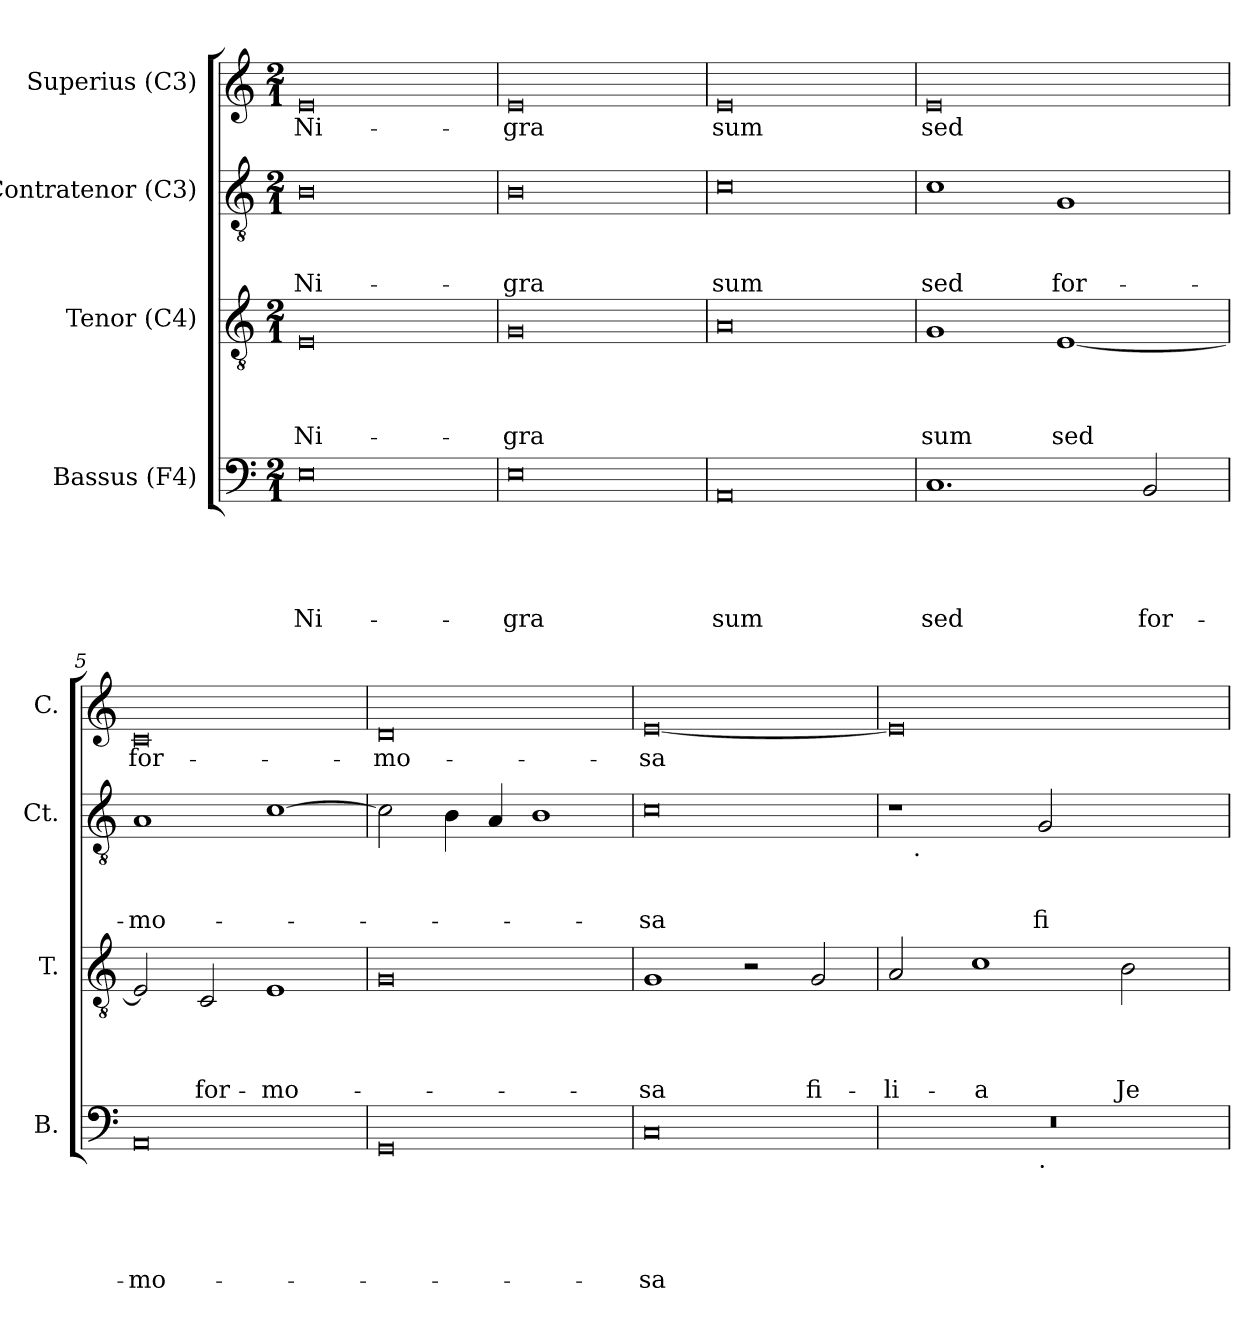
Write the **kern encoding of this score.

**kern	**text	**text	**text	**text	**text	**kern	**text	**text	**text	**text	**kern	**text	**text	**text	**kern	**text
*part4	*part4	*part4	*part4	*part4	*part4	*part3	*part3	*part3	*part3	*part3	*part2	*part2	*part2	*part2	*part1	*part1
*staff4	*staff4	*staff4	*staff4	*staff4	*staff4	*staff3	*staff3	*staff3	*staff3	*staff3	*staff2	*staff2	*staff2	*staff2	*staff1	*staff1
*I"Bassus (F4)	*	*	*	*	*	*I"Tenor (C4)	*	*	*	*	*I"Contratenor (C3)	*	*	*	*I"Superius (C3)	*
*I'B.	*	*	*	*	*	*I'T.	*	*	*	*	*I'Ct.	*	*	*	*I'C.	*
*clefF4	*	*	*	*	*	*clefGv2	*	*	*	*	*clefGv2	*	*	*	*clefG2	*
*k[]	*	*	*	*	*	*k[]	*	*	*	*	*k[]	*	*	*	*k[]	*
*C:	*	*	*	*	*	*C:	*	*	*	*	*C:	*	*	*	*C:	*
*M2/1	*	*	*	*	*	*M2/1	*	*	*	*	*M2/1	*	*	*	*M2/1	*
=1	=1	=1	=1	=1	=1	=1	=1	=1	=1	=1	=1	=1	=1	=1	=1	=1
!	!	!	!	!	!LO:LY:b:rj	!	!	!	!	!LO:LY:b:rj	!	!	!	!LO:LY:b:rj	!	!LO:LY:b:rj
0E	.	.	.	.	Ni-	0E	.	.	.	Ni-	0B	.	.	Ni-	0e	Ni-
=2	=2	=2	=2	=2	=2	=2	=2	=2	=2	=2	=2	=2	=2	=2	=2	=2
!	!	!	!	!	!LO:LY:b:rj	!	!	!	!	!LO:LY:b	!	!	!	!LO:LY:b:rj	!	!LO:LY:b:rj
0E	.	.	.	.	-gra	0G	.	.	.	-gra	0B	.	.	-gra	0e	-gra
=3	=3	=3	=3	=3	=3	=3	=3	=3	=3	=3	=3	=3	=3	=3	=3	=3
!	!	!	!	!	!LO:LY:b	!	!	!	!	!	!	!	!	!LO:LY:b	!	!LO:LY:b
0AA	.	.	.	.	sum	0A	.	.	.	.	0c	.	.	sum	0e	sum
=4	=4	=4	=4	=4	=4	=4	=4	=4	=4	=4	=4	=4	=4	=4	=4	=4
!	!	!	!	!	!LO:LY:b	!	!	!	!	!LO:LY:b	!	!	!	!LO:LY:b	!	!LO:LY:b
1.C	.	.	.	.	sed	1G	.	.	.	sum	1c	.	.	sed	0e	sed
!	!	!	!	!	!	!	!	!	!	!LO:LY:b	!	!	!	!LO:LY:b	!	!
.	.	.	.	.	.	[<1E	.	.	.	sed	1G	.	.	for-	.	.
!	!	!	!	!	!LO:LY:b	!	!	!	!	!	!	!	!	!	!	!
2BB/	.	.	.	.	for-	.	.	.	.	.	.	.	.	.	.	.
=5	=5	=5	=5	=5	=5	=5	=5	=5	=5	=5	=5	=5	=5	=5	=5	=5
!	!	!	!	!	!LO:LY:b	!	!	!	!	!	!	!	!	!LO:LY:b	!	!LO:LY:b:rj
0AA	.	.	.	.	-mo-	2E/]	.	.	.	.	1A	.	.	-mo-	0c	for-
!	!	!	!	!	!	!	!	!	!	!LO:LY:b	!	!	!	!	!	!
.	.	.	.	.	.	2C/	.	.	.	for-	.	.	.	.	.	.
!	!	!	!	!	!	!	!	!	!	!LO:LY:b	!	!	!	!	!	!
.	.	.	.	.	.	1E	.	.	.	-mo-	[>1c	.	.	.	.	.
=6	=6	=6	=6	=6	=6	=6	=6	=6	=6	=6	=6	=6	=6	=6	=6	=6
!	!	!	!	!	!	!	!	!	!	!	!	!	!	!	!	!LO:LY:b:rj
0GG	.	.	.	.	.	0G	.	.	.	.	2c\]	.	.	.	0d	-mo-
.	.	.	.	.	.	.	.	.	.	.	4B\	.	.	.	.	.
.	.	.	.	.	.	.	.	.	.	.	4A/	.	.	.	.	.
.	.	.	.	.	.	.	.	.	.	.	1B	.	.	.	.	.
!!LO:LB:g=z
=7	=7	=7	=7	=7	=7	=7	=7	=7	=7	=7	=7	=7	=7	=7	=7	=7
!	!	!	!	!	!LO:LY:b:rj	!	!	!	!	!LO:LY:b:rj	!	!	!	!LO:LY:b:rj	!	!LO:LY:b
0C	.	.	.	.	-sa	1G	.	.	.	-sa	0c	.	.	-sa	[<0e	-sa
.	.	.	.	.	.	2r	.	.	.	.	.	.	.	.	.	.
!	!	!	!	!	!	!	!	!	!	!LO:LY:b	!	!	!	!	!	!
.	.	.	.	.	.	2G/	.	.	.	fi-	.	.	.	.	.	.
=8	=8	=8	=8	=8	=8	=8	=8	=8	=8	=8	=8	=8	=8	=8	=8	=8
!	!	!	!	!	!	!	!	!	!	!LO:LY:b	!	!	!	!	!	!
*^	*	*	*	*	*	*	*	*	*	*	*^	*	*	*	*	*
0r	1ryy	.	.	.	.	.	2A/	.	.	.	-li-	1r	16.ryy	.	.	.	0e]	.
!	!	!	!	!	!	!	!	!	!	!	!	!	!LO:TX:b:t=.	!	!	!	!	!
.	.	.	.	.	.	.	.	.	.	.	.	.	1ryy	.	.	.	.	.
!	!	!	!	!	!	!	!	!	!	!	!LO:LY:b:rj	!	!	!	!	!	!	!
.	.	.	.	.	.	.	1c	.	.	.	-a	.	.	.	.	.	.	.
!	!LO:TX:b:t=.	!	!	!	!	!	!	!	!	!	!	!	!	!	!	!	!	!
!	!	!	!	!	!	!	!	!	!	!	!	!	!	!	!	!LO:LY:b	!	!
.	1ryy	.	.	.	.	.	.	.	.	.	.	2G/	.	.	.	fi-	.	.
.	.	.	.	.	.	.	.	.	.	.	.	.	2ryy	.	.	.	.	.
!	!	!	!	!	!	!	!	!	!	!	!LO:LY:b	!	!	!	!	!	!	!
.	.	.	.	.	.	.	2B\	.	.	.	Je-	2ryy	.	.	.	.	.	.
.	.	.	.	.	.	.	.	.	.	.	.	.	4ryy	.	.	.	.	.
.	.	.	.	.	.	.	.	.	.	.	.	.	8ryy	.	.	.	.	.
.	.	.	.	.	.	.	.	.	.	.	.	.	32ryy	.	.	.	.	.
*v	*v	*	*	*	*	*	*	*	*	*	*	*v	*v	*	*	*	*	*
=	=	=	=	=	=	=	=	=	=	=	=	=	=	=	=	=
*-	*-	*-	*-	*-	*-	*-	*-	*-	*-	*-	*-	*-	*-	*-	*-	*-
